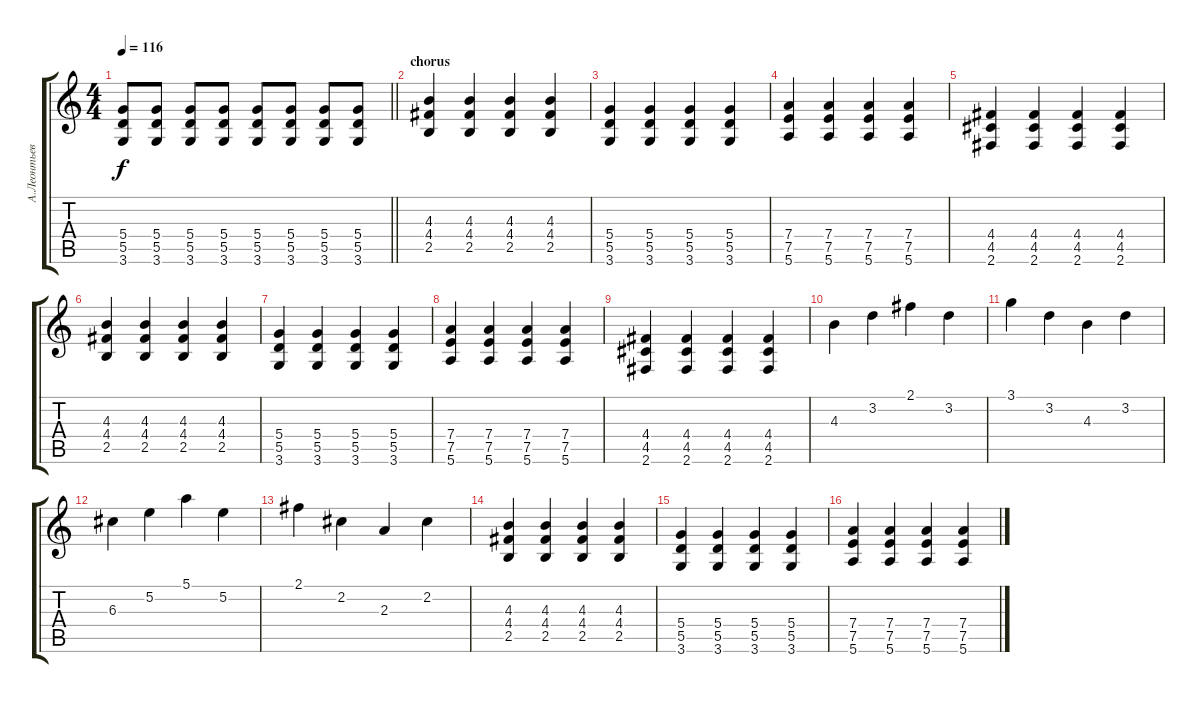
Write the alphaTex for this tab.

\track ("А.Леонтьев" "А.Леонтьев") {instrument overdrivenguitar}
\staff {score tabs}
\tuning (E4 B3 G3 D3 A2 E2) {hide}
\ts (4 4)
\tempo 116
\clef g2
\barLineRight lightlight
\ks c
(5.4 5.5 3.6).8{dy f} (5.4 5.5 3.6).8 (5.4 5.5 3.6).8 (5.4 5.5 3.6).8 (5.4 5.5 3.6).8 (5.4 5.5 3.6).8 (5.4 5.5 3.6).8 (5.4 5.5 3.6).8 |
\section ("" "chorus")
(4.3 4.4 2.5).4 (4.3 4.4 2.5).4 (4.3 4.4 2.5).4 (4.3 4.4 2.5).4 |
(5.4 5.5 3.6).4 (5.4 5.5 3.6).4 (5.4 5.5 3.6).4 (5.4 5.5 3.6).4 |
(7.4 7.5 5.6).4 (7.4 7.5 5.6).4 (7.4 7.5 5.6).4 (7.4 7.5 5.6).4 |
(4.4 4.5 2.6).4 (4.4 4.5 2.6).4 (4.4 4.5 2.6).4 (4.4 4.5 2.6).4 |
(4.3 4.4 2.5).4 (4.3 4.4 2.5).4 (4.3 4.4 2.5).4 (4.3 4.4 2.5).4 |
(5.4 5.5 3.6).4 (5.4 5.5 3.6).4 (5.4 5.5 3.6).4 (5.4 5.5 3.6).4 |
(7.4 7.5 5.6).4 (7.4 7.5 5.6).4 (7.4 7.5 5.6).4 (7.4 7.5 5.6).4 |
(4.4 4.5 2.6).4 (4.4 4.5 2.6).4 (4.4 4.5 2.6).4 (4.4 4.5 2.6).4 |
4.3.4 3.2.4 2.1.4 3.2.4 |
3.1.4 3.2.4 4.3.4 3.2.4 |
6.3.4 5.2.4 5.1.4 5.2.4 |
2.1.4 2.2.4 2.3.4 2.2.4 |
(4.3 4.4 2.5).4 (4.3 4.4 2.5).4 (4.3 4.4 2.5).4 (4.3 4.4 2.5).4 |
(5.4 5.5 3.6).4 (5.4 5.5 3.6).4 (5.4 5.5 3.6).4 (5.4 5.5 3.6).4 |
(7.4 7.5 5.6).4 (7.4 7.5 5.6).4 (7.4 7.5 5.6).4 (7.4 7.5 5.6).4
